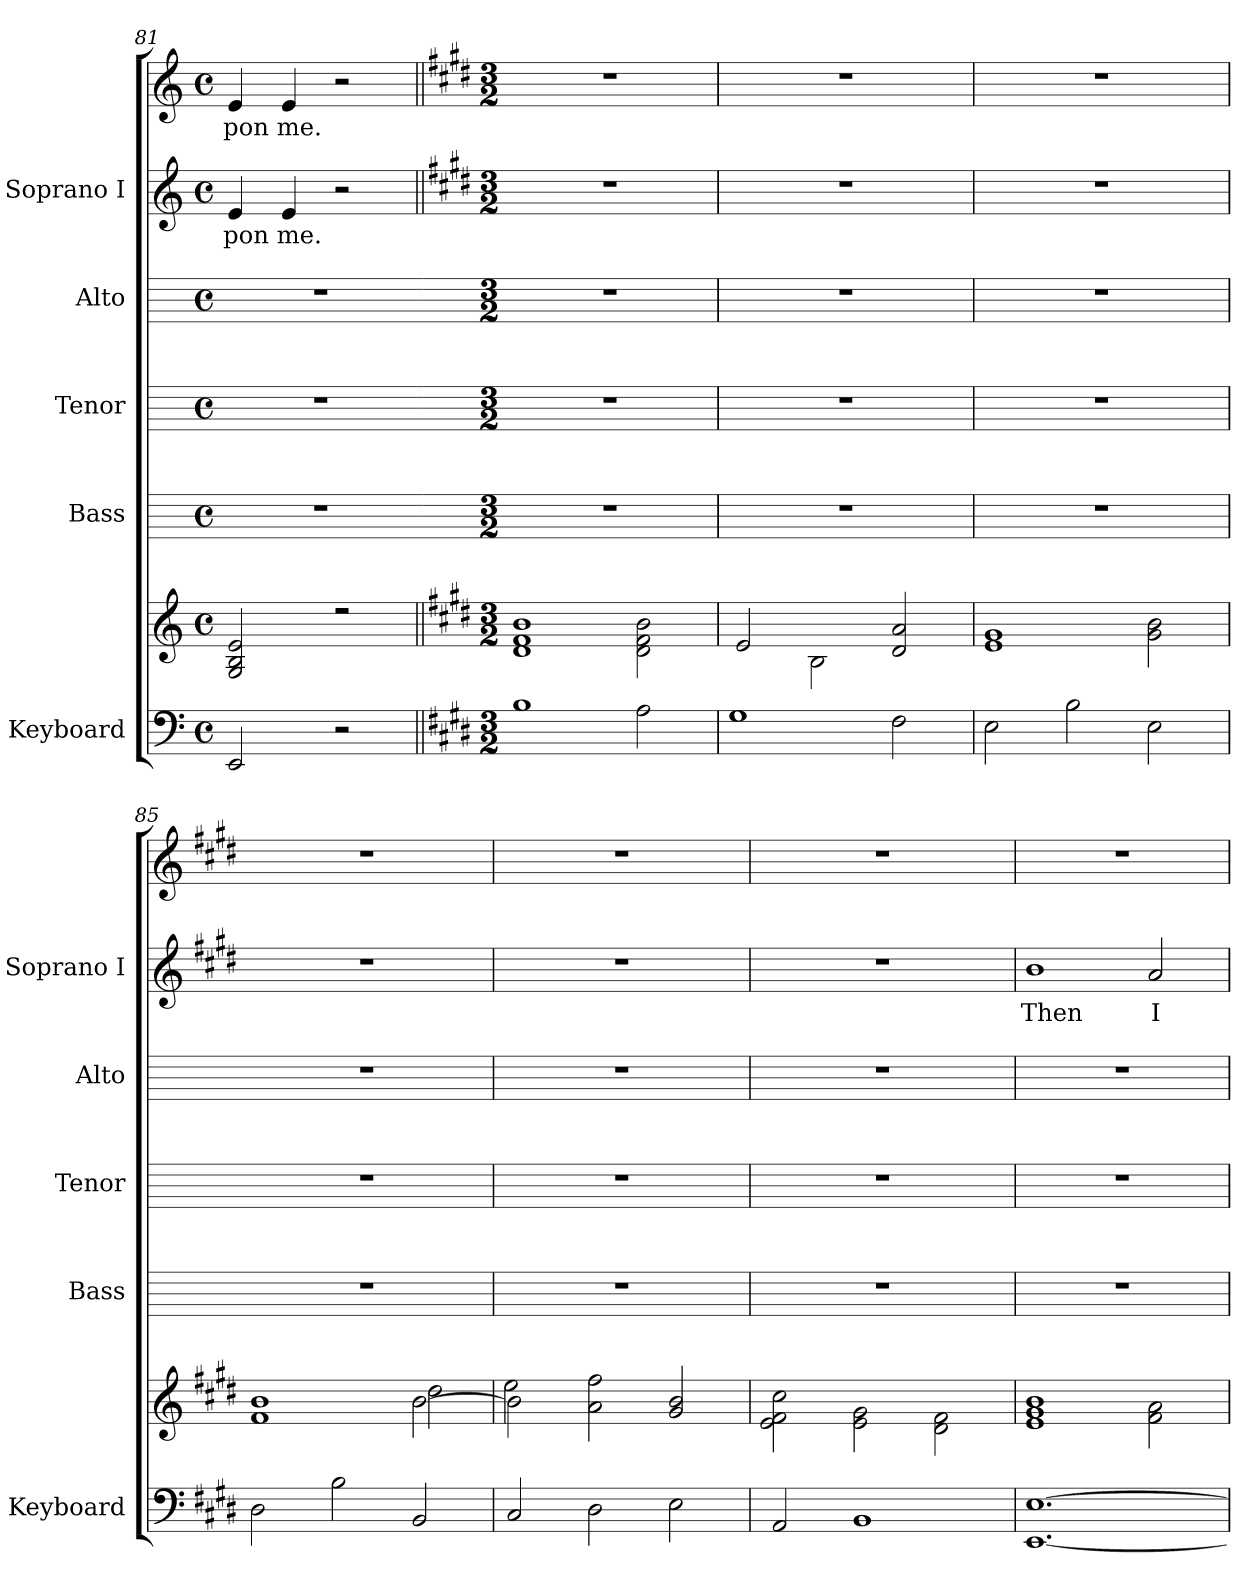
**kern	**kern	**kern	**kern	**kern	**kern	**text	**kern	**text
*part5	*part5	*part4	*part3	*part2	*part1	*part1	*part1	*part1
*staff7	*staff6	*staff5	*staff4	*staff3	*staff2	*staff2	*staff1	*staff1
*I"Keyboard	*	*I"Bass	*I"Tenor	*I"Alto	*I"Soprano I	*	*	*
*I'Keyboard	*	*I'Bass	*I'Tenor	*I'Alto	*I'Soprano I	*	*	*
*clefF4	*clefG2	*	*	*	*clefG2	*	*clefG2	*
*k[]	*k[]	*	*	*	*k[]	*	*k[]	*
*C:	*C:	*	*	*	*C:	*	*C:	*
*M4/4	*M4/4	*M4/4	*M4/4	*M4/4	*M4/4	*	*M4/4	*
*met(c)	*met(c)	*met(c)	*met(c)	*met(c)	*met(c)	*	*met(c)	*
=81	=81	=81	=81	=81	=81	=81	=81	=81
*	*^	*	*	*	*	*	*	*
!	!	!	!	!	!	!	!LO:LY:b	!	!LO:LY:b
2EE	2G/ 2B/ 2e/	1ryy	1r	1r	1r	4e	-pon	4e	-pon
!	!	!	!	!	!	!	!LO:LY:b	!	!LO:LY:b
.	.	.	.	.	.	4e	me.	4e	me.
2r	2r	.	.	.	.	2r	.	2r	.
!!LO:LB:g=z
=82||	=82||	=82||	=82	=82	=82	=82||	=82||	=82||	=82||
*k[f#c#g#d#]	*k[f#c#g#d#]	*	*	*	*	*k[f#c#g#d#]	*	*k[f#c#g#d#]	*
*E:	*E:	*	*	*	*	*E:	*	*E:	*
*M3/2	*M3/2	*	*M3/2	*M3/2	*M3/2	*M3/2	*	*M3/2	*
!	!LO:N:vis=1	!	!	!	!	!LO:N:vis=1	!	!LO:N:vis=1	!
1B	1.ryy	1d# 1f# 1b	1.r	1.r	1.r	1.r	.	1.r	.
2A	.	2d# 2f# 2b	.	.	.	.	.	.	.
=83	=83	=83	=83	=83	=83	=83	=83	=83	=83
!	!	!	!	!	!	!LO:N:vis=1	!	!LO:N:vis=1	!
1G#	1b/yy	2e/	1.r	1.r	1.r	1.r	.	1.r	.
.	.	2B	.	.	.	.	.	.	.
2F#	2ryy	2d# 2a	.	.	.	.	.	.	.
=84	=84	=84	=84	=84	=84	=84	=84	=84	=84
!	!LO:N:vis=1	!	!	!	!	!LO:N:vis=1	!	!LO:N:vis=1	!
2E	1.ryy	1e 1g#	1.r	1.r	1.r	1.r	.	1.r	.
2B	.	.	.	.	.	.	.	.	.
2E	.	2g# 2b	.	.	.	.	.	.	.
=85	=85	=85	=85	=85	=85	=85	=85	=85	=85
!	!	!	!	!	!	!LO:N:vis=1	!	!LO:N:vis=1	!
2D#	2ryy	1f# 1b	1.r	1.r	1.r	1.r	.	1.r	.
2B	2ryy	.	.	.	.	.	.	.	.
2BB	[2b\	2dd#\	.	.	.	.	.	.	.
=86	=86	=86	=86	=86	=86	=86	=86	=86	=86
!	!	!	!	!	!	!LO:N:vis=1	!	!LO:N:vis=1	!
2C#	2b\]	2ee	1.r	1.r	1.r	1.r	.	1.r	.
2D#	2ryy	2a 2ff#	.	.	.	.	.	.	.
2E	2ryy	2g# 2b	.	.	.	.	.	.	.
=87	=87	=87	=87	=87	=87	=87	=87	=87	=87
!	!LO:N:vis=1	!	!	!	!	!LO:N:vis=1	!	!LO:N:vis=1	!
2AA	1.ryy	2e 2f# 2cc#	1.r	1.r	1.r	1.r	.	1.r	.
1BB	.	2e 2g#	.	.	.	.	.	.	.
.	.	2d# 2f#	.	.	.	.	.	.	.
=88	=88	=88	=88	=88	=88	=88	=88	=88	=88
!	!LO:N:vis=1	!	!	!	!	!	!LO:LY:b	!LO:N:vis=1	!
[1.EE [1.E	1.ryy	1e 1g# 1b	1.r	1.r	1.r	1b	Then	1.r	.
!	!	!	!	!	!	!	!LO:LY:b	!	!
.	.	2f# 2a	.	.	.	2a	I	.	.
*	*v	*v	*	*	*	*	*	*	*
=	=	=	=	=	=	=	=	=
*-	*-	*-	*-	*-	*-	*-	*-	*-
